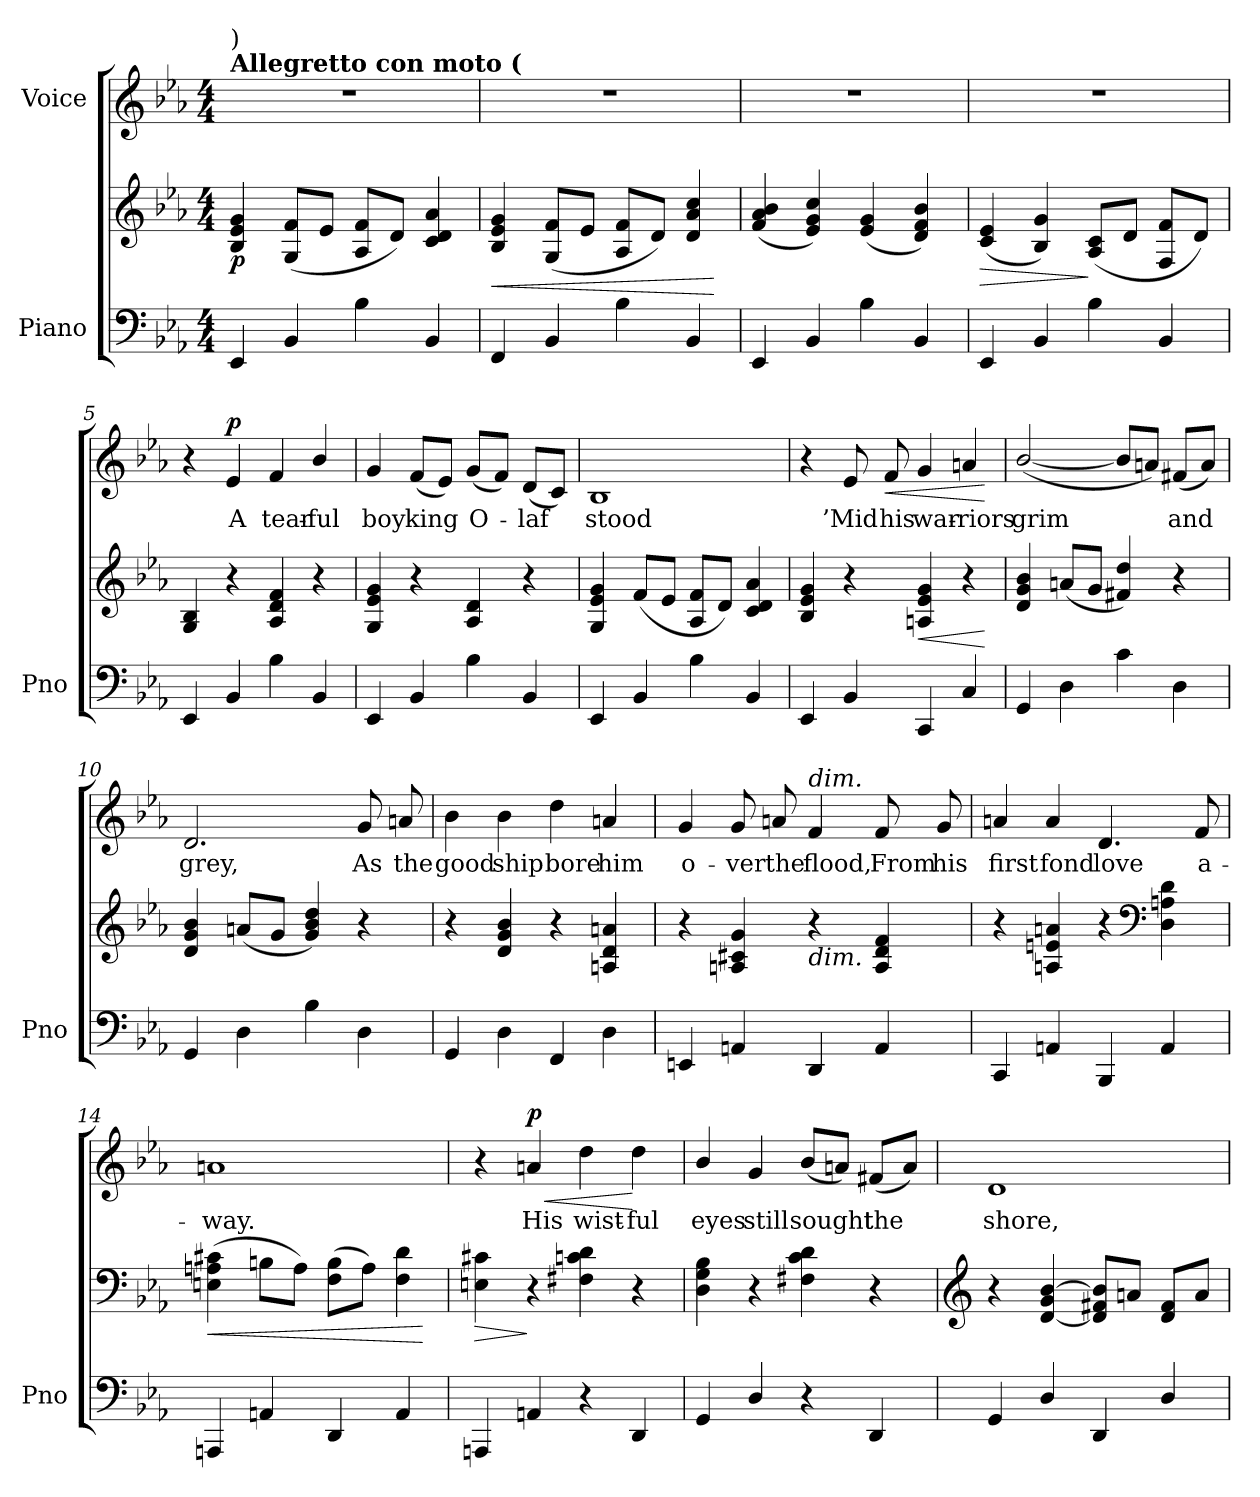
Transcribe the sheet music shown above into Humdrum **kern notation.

**kern	**kern	**dynam	**kern	**text	**dynam
*part2	*part2	*part2	*part1	*part1	*part1
*staff3	*staff2	*staff2/3	*staff1	*staff1	*staff1
*I"Piano	*	*	*I"Voice	*	*
*I'Pno	*	*	*	*	*
*clefF4	*clefG2	*	*clefG2	*	*
*k[b-e-a-]	*k[b-e-a-]	*	*k[b-e-a-]	*	*
*M4/4	*M4/4	*	*M4/4	*	*
*MM154	*MM154	*	*MM154	*	*
=1	=1	=1	=1	=1	=1
!	!	!	!LO:TX:a:B:t=Allegretto con moto  (	!	!
!	!	!	!LO:TX:a:t=)	!	!
!	!	!LO:DY:b	!	!	!
4EE-/	4B-/ 4e-/ 4g/	p	1r	.	.
4BB-/	(>8G/ 8f/L	.	.	.	.
.	8e-/J	.	.	.	.
4B-\	8A-/ 8f/L	.	.	.	.
.	8d/J)	.	.	.	.
4BB-/	4c/ 4d/ 4a-/	.	.	.	.
=2	=2	=2	=2	=2	=2
!	!	!LO:HP:b	!	!	!
4FF/	4B-/ 4e-/ 4g/	<	1r	.	.
4BB-/	(>8G/ 8f/L	.	.	.	.
.	8e-/J	.	.	.	.
4B-\	8A-/ 8f/L	.	.	.	.
.	8d/J)	.	.	.	.
4BB-/	4d/ 4a-/ 4cc/	.	.	.	.
.	.	[	.	.	.
!!LO:LB:g=z
=3	=3	=3	=3	=3	=3
4EE-/	(4f/ 4a-/ 4b-/	.	1r	.	.
4BB-/	4e-/ 4g/ 4cc/)	.	.	.	.
4B-\	(4e-/ 4g/	.	.	.	.
4BB-/	4d/ 4f/ 4b-/)	.	.	.	.
=4	=4	=4	=4	=4	=4
!	!	!LO:HP:b	!	!	!
4EE-/	(4c/ 4e-/	>	1r	.	.
4BB-/	4B-/ 4g/)	.	.	.	.
4B-\	(>8A-/ 8c/L	]	.	.	.
.	8d/J	.	.	.	.
4BB-/	8F/ 8f/L	.	.	.	.
.	8d/J)	.	.	.	.
=5	=5	=5	=5	=5	=5
4EE-/	4G/ 4B-/	.	4r	.	.
!	!	!	!	!LO:LY:b	!LO:DY:a
4BB-/	4r	.	4e-/	A	p
!	!	!	!	!LO:LY:b	!
4B-\	4A-/ 4d/ 4f/	.	4f/	tear-	.
!	!	!	!	!LO:LY:b	!
4BB-/	4r	.	4b-/	-ful	.
!!LO:LB:g=z
=6	=6	=6	=6	=6	=6
!	!	!	!	!LO:LY:b	!
4EE-/	4G/ 4e-/ 4g/	.	4g/	boy	.
!	!	!	!	!LO:LY:b	!
4BB-/	4r	.	(8f/L	king	.
.	.	.	8e-/J)	.	.
!	!	!	!	!LO:LY:b	!
4B-\	4A-/ 4d/	.	(8g/L	O-	.
.	.	.	8f/J)	.	.
!	!	!	!	!LO:LY:b	!
4BB-/	4r	.	(8d/L	-laf	.
.	.	.	8c/J)	.	.
=7	=7	=7	=7	=7	=7
!	!	!	!	!LO:LY:b	!
4EE-/	4G/ 4e-/ 4g/	.	1B-	stood	.
4BB-/	(>8f/L	.	.	.	.
.	8e-/J	.	.	.	.
4B-\	8A-/ 8f/L	.	.	.	.
.	8d/J)	.	.	.	.
4BB-/	4c/ 4d/ 4a-/	.	.	.	.
=8	=8	=8	=8	=8	=8
4EE-/	4B-/ 4e-/ 4g/	.	4r	.	.
!	!	!	!	!LO:LY:b	!
4BB-/	4r	.	8e-/	’Mid	.
!	!	!	!	!LO:LY:b	!LO:HP:b
.	.	.	8f/	his	<
!	!	!LO:HP:b	!	!LO:LY:b	!
4CC/	4An/ 4e-/ 4g/	<	4g/	war-	.
!	!	!	!	!LO:LY:b	!
4C/	4r	.	4an/	-riors	.
.	.	[	.	.	[
!!LO:PB:g=z
=9	=9	=9	=9	=9	=9
!	!	!	!	!LO:LY:b	!
4GG/	4d/ 4g/ 4b-/	.	([2b-/	grim	.
4D\	(8an/L	.	.	.	.
.	8g/J	.	.	.	.
4c\	4f#X/ 4dd/)	.	8b-/L]	.	.
.	.	.	8an/J)	.	.
!	!	!	!	!LO:LY:b	!
4D\	4r	.	(8f#X/L	and	.
.	.	.	8a/J)	.	.
=10	=10	=10	=10	=10	=10
!	!	!	!	!LO:LY:b	!
4GG/	4d/ 4g/ 4b-/	.	2.d/	grey,	.
4D\	(<8an/L	.	.	.	.
.	8g/J	.	.	.	.
4B-\	4g/ 4b-/ 4dd/)	.	.	.	.
!	!	!	!	!LO:LY:b	!
4D\	4r	.	8g/	As	.
!	!	!	!	!LO:LY:b	!
.	.	.	8an/	the	.
=11	=11	=11	=11	=11	=11
!	!	!	!	!LO:LY:b	!
4GG/	4r	.	4b-\	good	.
!	!	!	!	!LO:LY:b	!
4D\	4d/ 4g/ 4b-/	.	4b-\	ship	.
!	!	!	!	!LO:LY:b	!
4FF/	4r	.	4dd\	bore	.
!	!	!	!	!LO:LY:b	!
4D\	4An/ 4d/ 4an/	.	4an/	him	.
!!LO:LB:g=z
=12	=12	=12	=12	=12	=12
!	!	!	!	!LO:LY:b	!
4EEn/	4r	.	4g/	o-	.
!	!	!	!	!LO:LY:b	!
4AAn/	4An/ 4c#X/ 4g/	.	8g/	-ver	.
!	!	!	!	!LO:LY:b	!
.	.	.	8an/	the	.
!	!	!	!LO:TX:a:i:t=dim.	!	!
!	!LO:TX:b:i:t=dim.	!	!	!	!
!	!	!	!	!LO:LY:b	!
4DD/	4r	.	4f/	flood,	.
!	!	!	!	!LO:LY:b	!
4AA/	4A/ 4d/ 4f/	.	8f/	From	.
!	!	!	!	!LO:LY:b	!
.	.	.	8g/	his	.
=13	=13	=13	=13	=13	=13
!	!	!	!	!LO:LY:b	!
4CC/	4r	.	4an/	first	.
!	!	!	!	!LO:LY:b	!
4AAn/	4An/ 4en/ 4an/	.	4a/	fond	.
!	!	!	!	!LO:LY:b	!
4BBB-/	4r	.	4.d/	love	.
*	*clefF4	*	*	*	*
4AA/	4D\ 4An\ 4d\	.	.	.	.
!	!	!	!	!LO:LY:b	!
.	.	.	8f/	a-	.
!!LO:LB:g=z
=14	=14	=14	=14	=14	=14
!	!	!LO:HP:b	!	!LO:LY:b	!
4AAAn/	(4En\ 4An\ 4c#X\	<	1an	-way.	.
4AAn/	8Bn\L	.	.	.	.
.	8A\J)	.	.	.	.
4DD/	(8F\ 8B\L	.	.	.	.
.	8A\J)	.	.	.	.
4AA/	4F\ 4d\	.	.	.	.
.	.	[	.	.	.
=15	=15	=15	=15	=15	=15
!	!	!LO:HP:b	!	!	!
4AAAn/	4En\ 4c#X\	>	4r	.	.
!	!	!	!	!LO:LY:b	!LO:HP:b
!	!	!	!	!	!LO:DY:n=1:a
4AAn/	4r	]	4an/	His	< p
!	!	!	!	!LO:LY:b	!
4r	4F#X\ 4cn\ 4d\	.	4dd\	wist-	.
!	!	!	!	!LO:LY:b	!
4DD/	4r	.	4dd\	-ful	[
!!LO:LB:g=z
=16	=16	=16	=16	=16	=16
!	!	!	!	!LO:LY:b	!
4GG/	4D\ 4G\ 4B-\	.	4b-/	eyes	.
!	!	!	!	!LO:LY:b	!
4D/	4r	.	4g/	still	.
!	!	!	!	!LO:LY:b	!
4r	4F#X\ 4c\ 4d\	.	(8b-/L	sought	.
.	.	.	8an/J)	.	.
!	!	!	!	!LO:LY:b	!
4DD/	4r	.	(8f#X/L	the	.
.	.	.	8a/J)	.	.
=17	=17	=17	=17	=17	=17
*	*clefG2	*	*	*	*
!	!	!	!	!LO:LY:b	!
4GG/	4r	.	1d	shore,	.
4D/	[4d/ 4g/ [4b-/	.	.	.	.
4DD/	8d/] 8f#X/ 8b-/]L	.	.	.	.
.	8an/J	.	.	.	.
4D/	8d/ 8f#/L	.	.	.	.
.	8a/J	.	.	.	.
=	=	=	=	=	=
*-	*-	*-	*-	*-	*-
